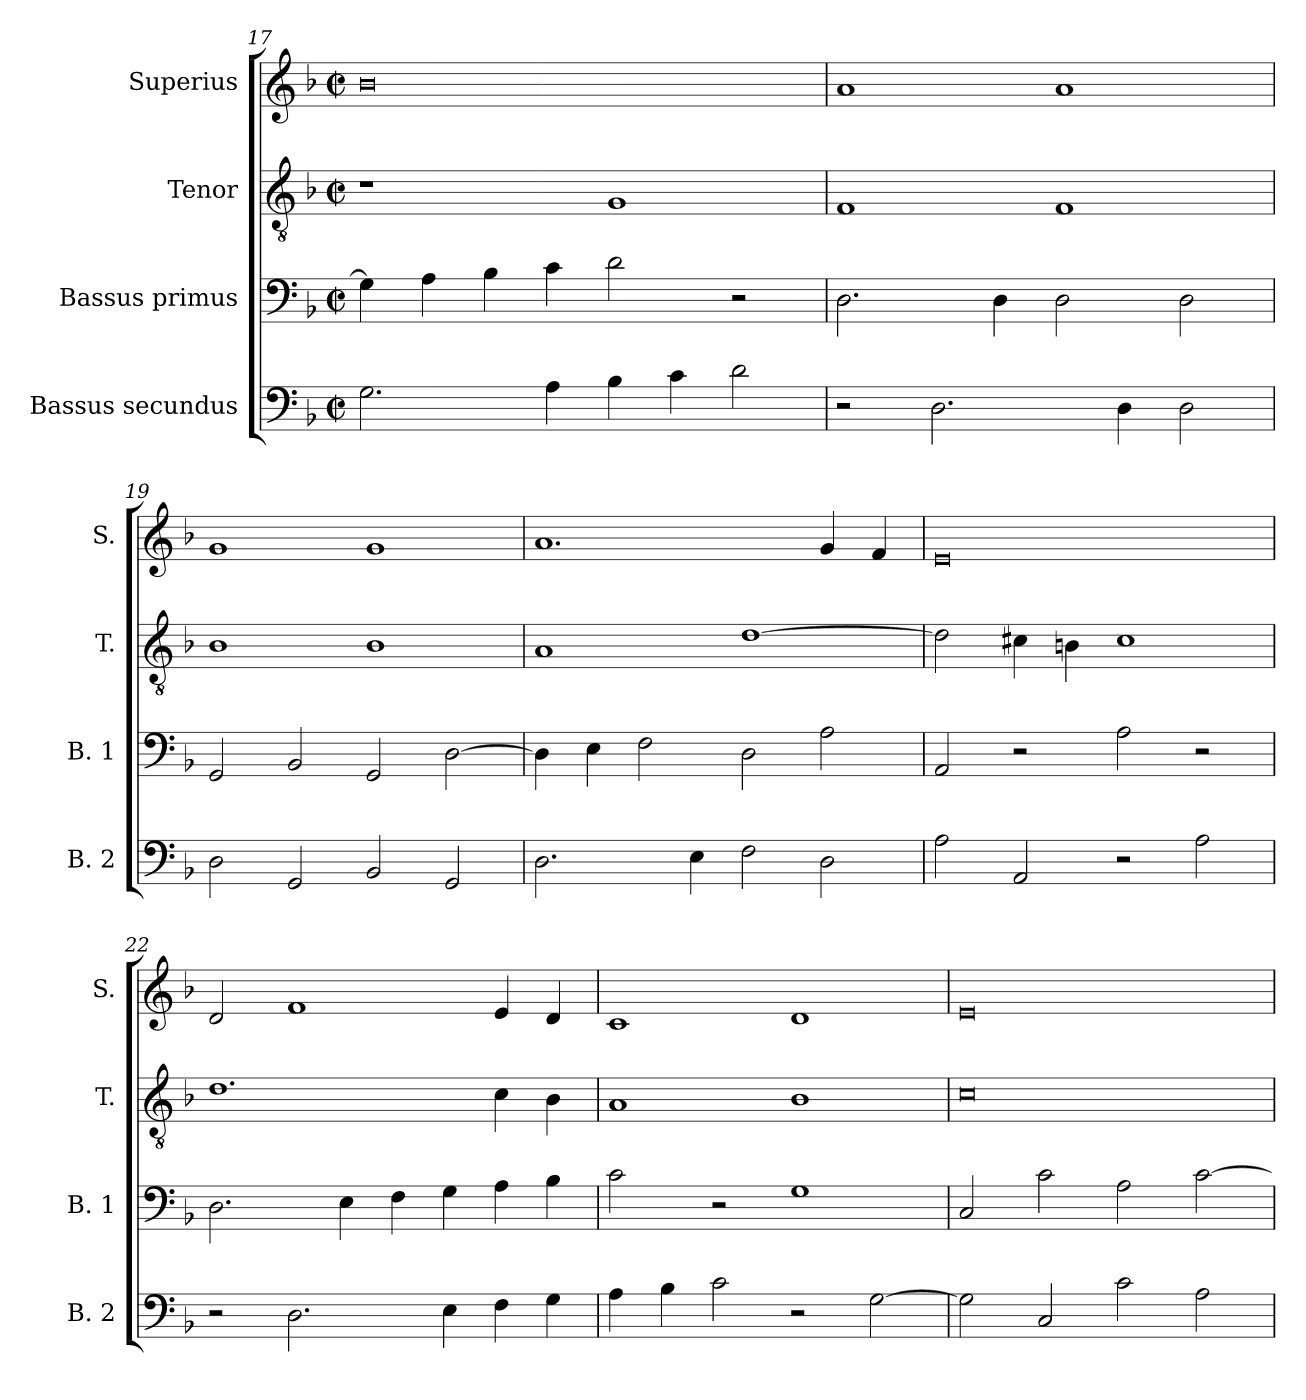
**kern	**kern	**kern	**kern
*part4	*part3	*part2	*part1
*staff4	*staff3	*staff2	*staff1
*I"Bassus secundus	*I"Bassus primus	*I"Tenor	*I"Superius
*I'B. 2	*I'B. 1	*I'T.	*I'S.
*clefF4	*clefF4	*clefGv2	*clefG2
*k[b-]	*k[b-]	*k[b-]	*k[b-]
*M2/2	*M2/2	*M2/2	*M2/2
*met(c|)	*met(c|)	*met(c|)	*met(c|)
=17	=17	=17	=17
2.G\	4G\]	1r	0b-
.	4A\	.	.
.	4B-\	.	.
4A\	4c\	.	.
4B-\	2d\	1G	.
4c\	.	.	.
2d\	2r	.	.
=18	=18	=18	=18
2r	2.D\	1F	1a
2.D\	.	.	.
.	4D\	.	.
.	2D\	1F	1a
4D\	.	.	.
2D\	2D\	.	.
=19	=19	=19	=19
2D\	2GG/	1B-	1g
2GG/	2BB-/	.	.
2BB-/	2GG/	1B-	1g
2GG/	[2D\	.	.
=20	=20	=20	=20
2.D\	4D\]	1A	1.a
.	4E\	.	.
.	2F\	.	.
4E\	.	.	.
2F\	2D\	[1d	.
2D\	2A\	.	4g/
.	.	.	4f/
!!LO:LB:g=z
=21	=21	=21	=21
2A\	2AA/	2d\]	0e
2AA/	2r	4c#i\	.
.	.	4Bni\	.
2r	2A\	1c#i	.
2A\	2r	.	.
=22	=22	=22	=22
2r	2.D\	1.d	2d/
2.D\	.	.	1f
.	4E\	.	.
.	4F\	.	.
4E\	4G\	.	.
4F\	4A\	4c\	4e/
4G\	4B-\	4B-\	4d/
=23	=23	=23	=23
4A\	2c\	1A	1c
4B-\	.	.	.
2c\	2r	.	.
2r	1G	1B-	1d
[2G	.	.	.
=24	=24	=24	=24
2G\]	2C/	0c	0e
2C/	2c\	.	.
2c\	2A\	.	.
2A\	[2c\	.	.
=	=	=	=
*-	*-	*-	*-
